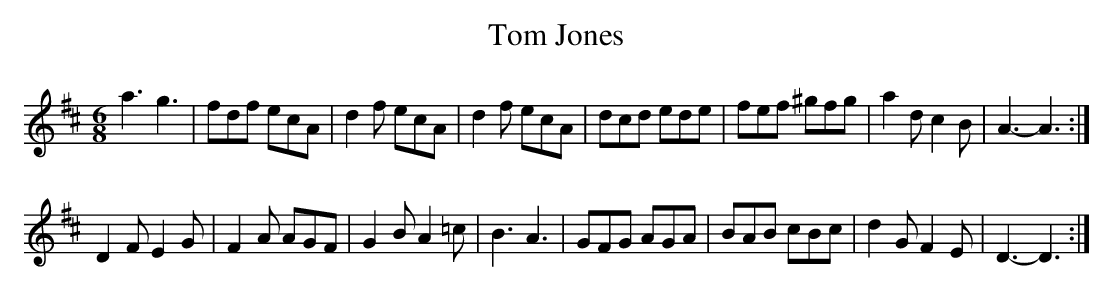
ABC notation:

X:1
T:Tom Jones
M:6/8
L:1/8
K:D
a3g3|fdf ecA|d2f ecA|d2f ecA|dcd ede|fef ^gfg|a2d c2B|A3-A3:|
D2F E2G|F2A AGF|G2B A2=c|B3 A3|GFG AGA|BAB cBc|d2G F2E|D3-D3:|]
